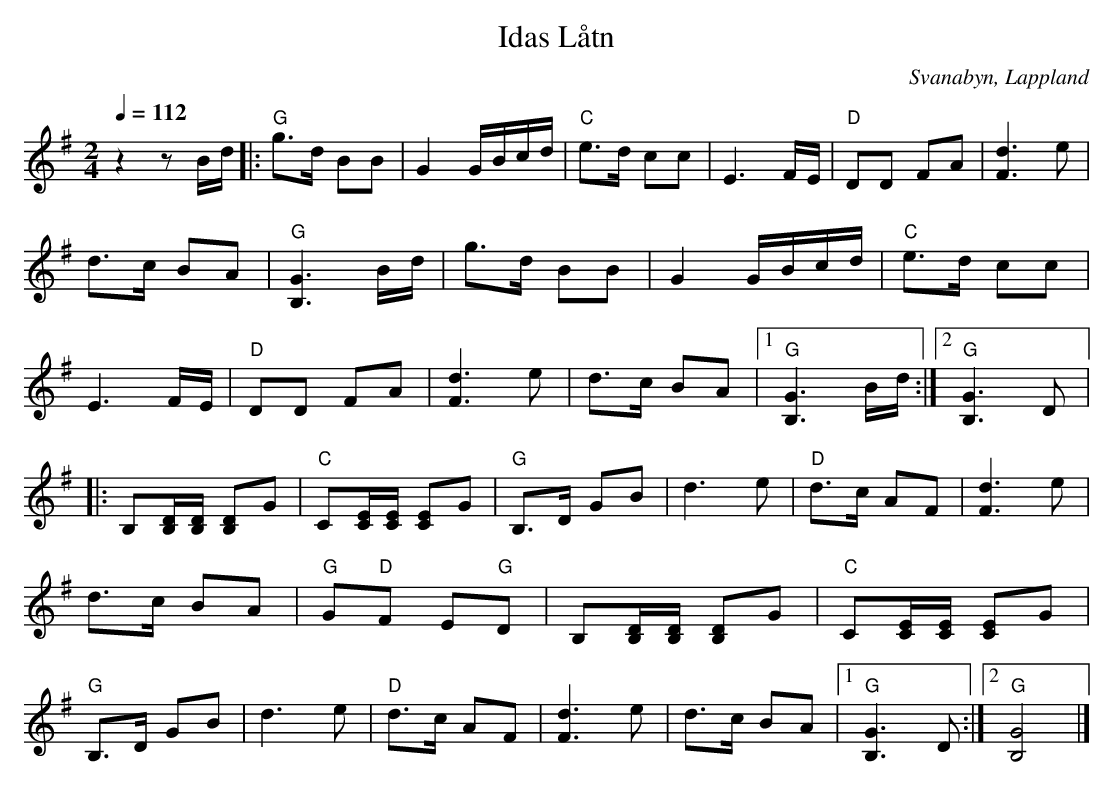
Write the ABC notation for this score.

X:1
T:Idas Låtn
O:Svanabyn, Lappland
Q:1/4=112
M:2/4
L:1/16
K:G
z4 z2 Bd|:"G" g3d B2B2 | G4 GBcd |"C" e3d c2c2 | E6 FE |"D" D2D2 F2A2 | [F6d6] e2 | d3c B2A2 |"G" [B,6G6] Bd | g3d B2B2 | G4 GBcd |"C" e3d c2c2 | E6 FE |"D" D2D2 F2A2 | [F6d6] e2 | d3c B2A2 |1"G" [B,6G6] Bd :|2"G" [B,6G6] D2 |: B,2[B,D][B,D] [B,2D2]G2 |"C" C2[CE][CE] [C2E2]G2 |"G" B,3D G2B2 | d6 e2 |"D" d3c A2F2 | [F6d6] e2 | d3c B2A2 |"G" G2"D"F2 E2"G"D2 | B,2[B,D][B,D] [B,2D2]G2 |"C" C2[CE][CE] [C2E2]G2 |"G" B,3D G2B2 | d6 e2 |"D" d3c A2F2 | [F6d6] e2 | d3c B2A2 |1"G" [B,6G6] D2 :|2"G" [B,8G8] |]
